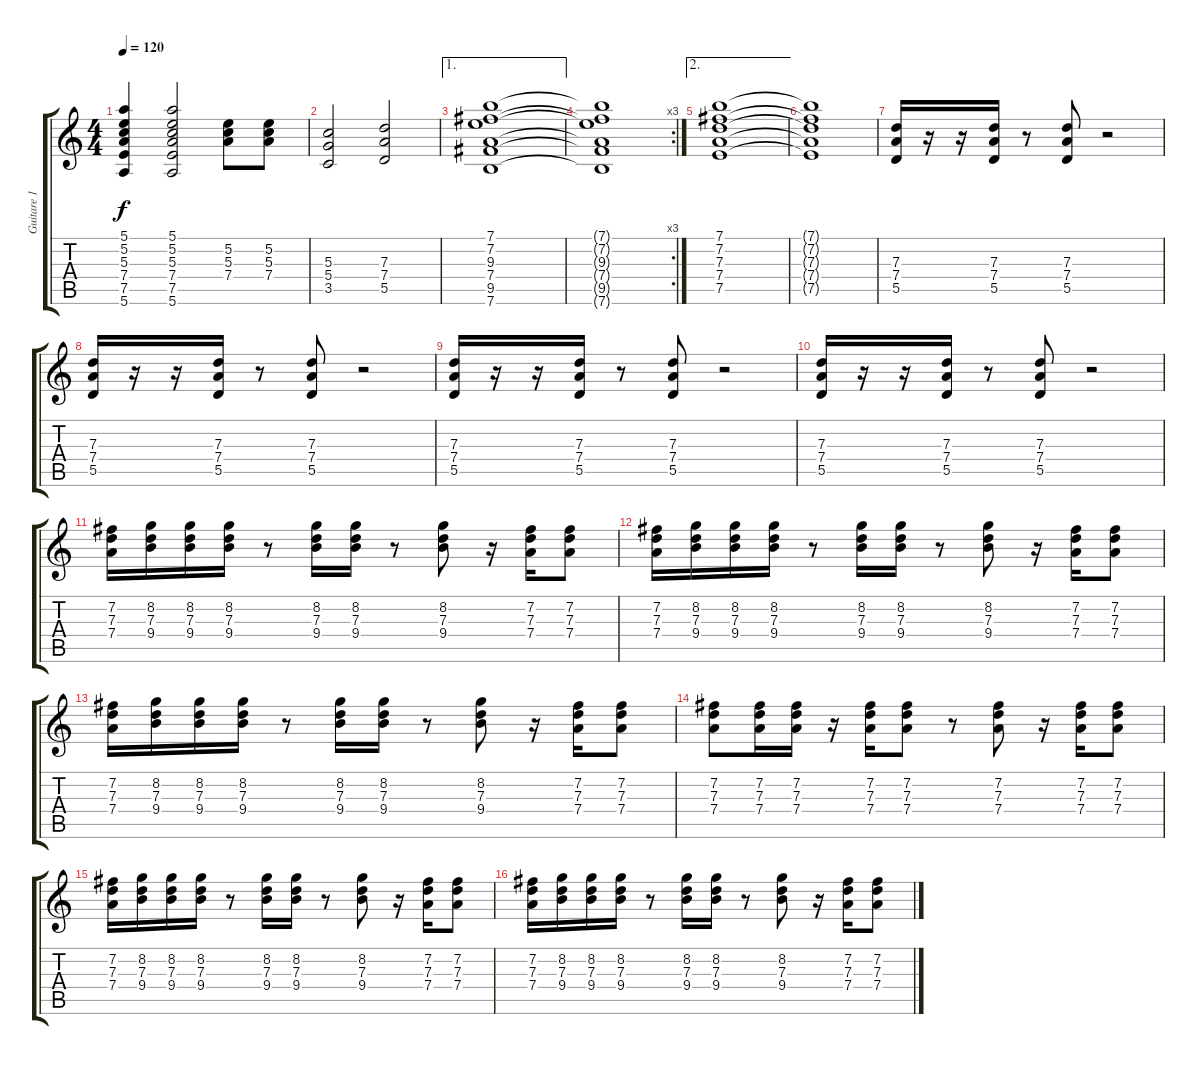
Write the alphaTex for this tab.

\track ("Guitare 1" "Guitare 1") {instrument overdrivenguitar}
\staff {score tabs}
\tuning (E4 B3 G3 D3 A2 E2) {hide}
\ts (4 4)
\tempo 120
\clef g2
\ks c
(5.1 5.2 5.3 7.4 7.5 5.6).4{dy f} (5.1 5.2 5.3 7.4 7.5 5.6).2 (5.2 5.3 7.4).8 (5.2 5.3 7.4).8 |
(5.3 5.4 3.5).2 (7.3 7.4 5.5).2 |
\ae 1
(7.1 7.2 9.3 7.4 9.5 7.6).1 |
\rc 3
(7.1{t} 7.2{t} 9.3{t} 7.4{t} 9.5{t} 7.6{t}).1 |
\ae 2
(7.1 7.2 7.3 7.4 7.5).1 |
(7.1{t} 7.2{t} 7.3{t} 7.4{t} 7.5{t}).1 |
(7.3 7.4 5.5).16 r.16 r.16 (7.3 7.4 5.5).16 r.8 (7.3 7.4 5.5).8 r.2 |
(7.3 7.4 5.5).16 r.16 r.16 (7.3 7.4 5.5).16 r.8 (7.3 7.4 5.5).8 r.2 |
(7.3 7.4 5.5).16 r.16 r.16 (7.3 7.4 5.5).16 r.8 (7.3 7.4 5.5).8 r.2 |
(7.3 7.4 5.5).16 r.16 r.16 (7.3 7.4 5.5).16 r.8 (7.3 7.4 5.5).8 r.2 |
(7.2 7.3 7.4).16 (8.2 7.3 9.4).16 (8.2 7.3 9.4).16 (8.2 7.3 9.4).16 r.8 (8.2 7.3 9.4).16 (8.2 7.3 9.4).16 r.8 (8.2 7.3 9.4).8 r.16 (7.2 7.3 7.4).16 (7.2 7.3 7.4).8 |
(7.2 7.3 7.4).16 (8.2 7.3 9.4).16 (8.2 7.3 9.4).16 (8.2 7.3 9.4).16 r.8 (8.2 7.3 9.4).16 (8.2 7.3 9.4).16 r.8 (8.2 7.3 9.4).8 r.16 (7.2 7.3 7.4).16 (7.2 7.3 7.4).8 |
(7.2 7.3 7.4).16 (8.2 7.3 9.4).16 (8.2 7.3 9.4).16 (8.2 7.3 9.4).16 r.8 (8.2 7.3 9.4).16 (8.2 7.3 9.4).16 r.8 (8.2 7.3 9.4).8 r.16 (7.2 7.3 7.4).16 (7.2 7.3 7.4).8 |
(7.2 7.3 7.4).8 (7.2 7.3 7.4).16 (7.2 7.3 7.4).16 r.16 (7.2 7.3 7.4).16 (7.2 7.3 7.4).8 r.8 (7.2 7.3 7.4).8 r.16 (7.2 7.3 7.4).16 (7.2 7.3 7.4).8 |
(7.2 7.3 7.4).16 (8.2 7.3 9.4).16 (8.2 7.3 9.4).16 (8.2 7.3 9.4).16 r.8 (8.2 7.3 9.4).16 (8.2 7.3 9.4).16 r.8 (8.2 7.3 9.4).8 r.16 (7.2 7.3 7.4).16 (7.2 7.3 7.4).8 |
(7.2 7.3 7.4).16 (8.2 7.3 9.4).16 (8.2 7.3 9.4).16 (8.2 7.3 9.4).16 r.8 (8.2 7.3 9.4).16 (8.2 7.3 9.4).16 r.8 (8.2 7.3 9.4).8 r.16 (7.2 7.3 7.4).16 (7.2 7.3 7.4).8
